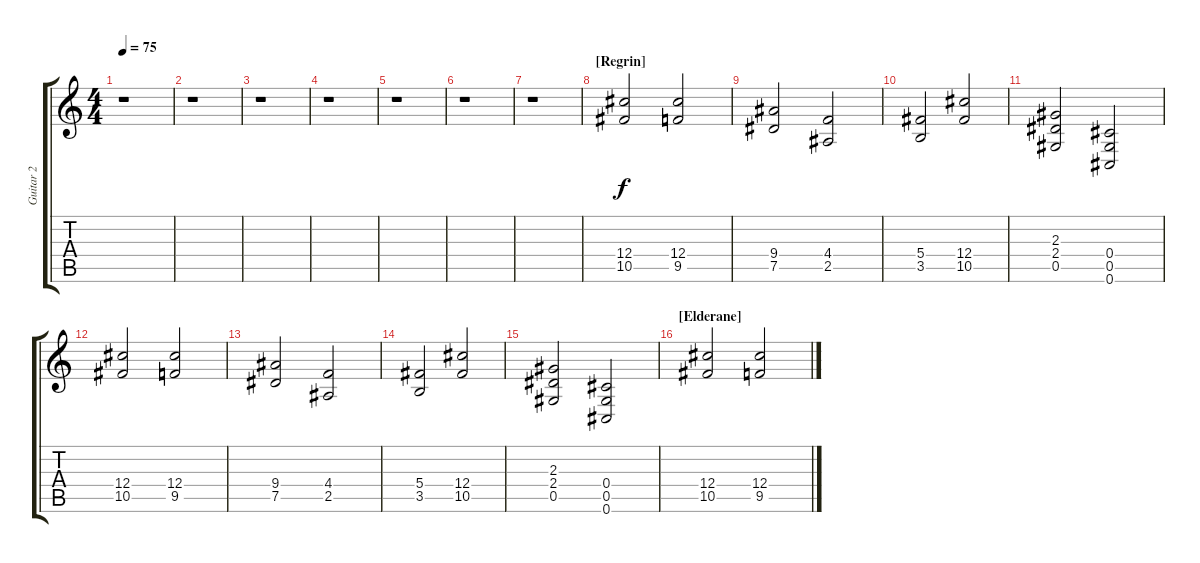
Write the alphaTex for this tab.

\track ("Guitar 2" "Guitar 2") {instrument overdrivenguitar}
\staff {score tabs}
\tuning (Eb4 Bb3 Gb3 Db3 Ab2 Db2) {hide}
\ts (4 4)
\tempo 75
\clef g2
\ks c
r.1{dy f} |
r.1 |
r.1 |
r.1 |
r.1 |
r.1 |
r.1 |
\section ("" "[Regrin]")
(12.4 10.5).2 (12.4 9.5).2 |
(9.4 7.5).2 (4.4 2.5).2 |
(5.4 3.5).2 (12.4 10.5).2 |
(2.3 2.4 0.5).2 (0.4 0.5 0.6).2 |
(12.4 10.5).2 (12.4 9.5).2 |
(9.4 7.5).2 (4.4 2.5).2 |
(5.4 3.5).2 (12.4 10.5).2 |
(2.3 2.4 0.5).2 (0.4 0.5 0.6).2 |
\section ("" "[Elderane]")
(12.4 10.5).2 (12.4 9.5).2
